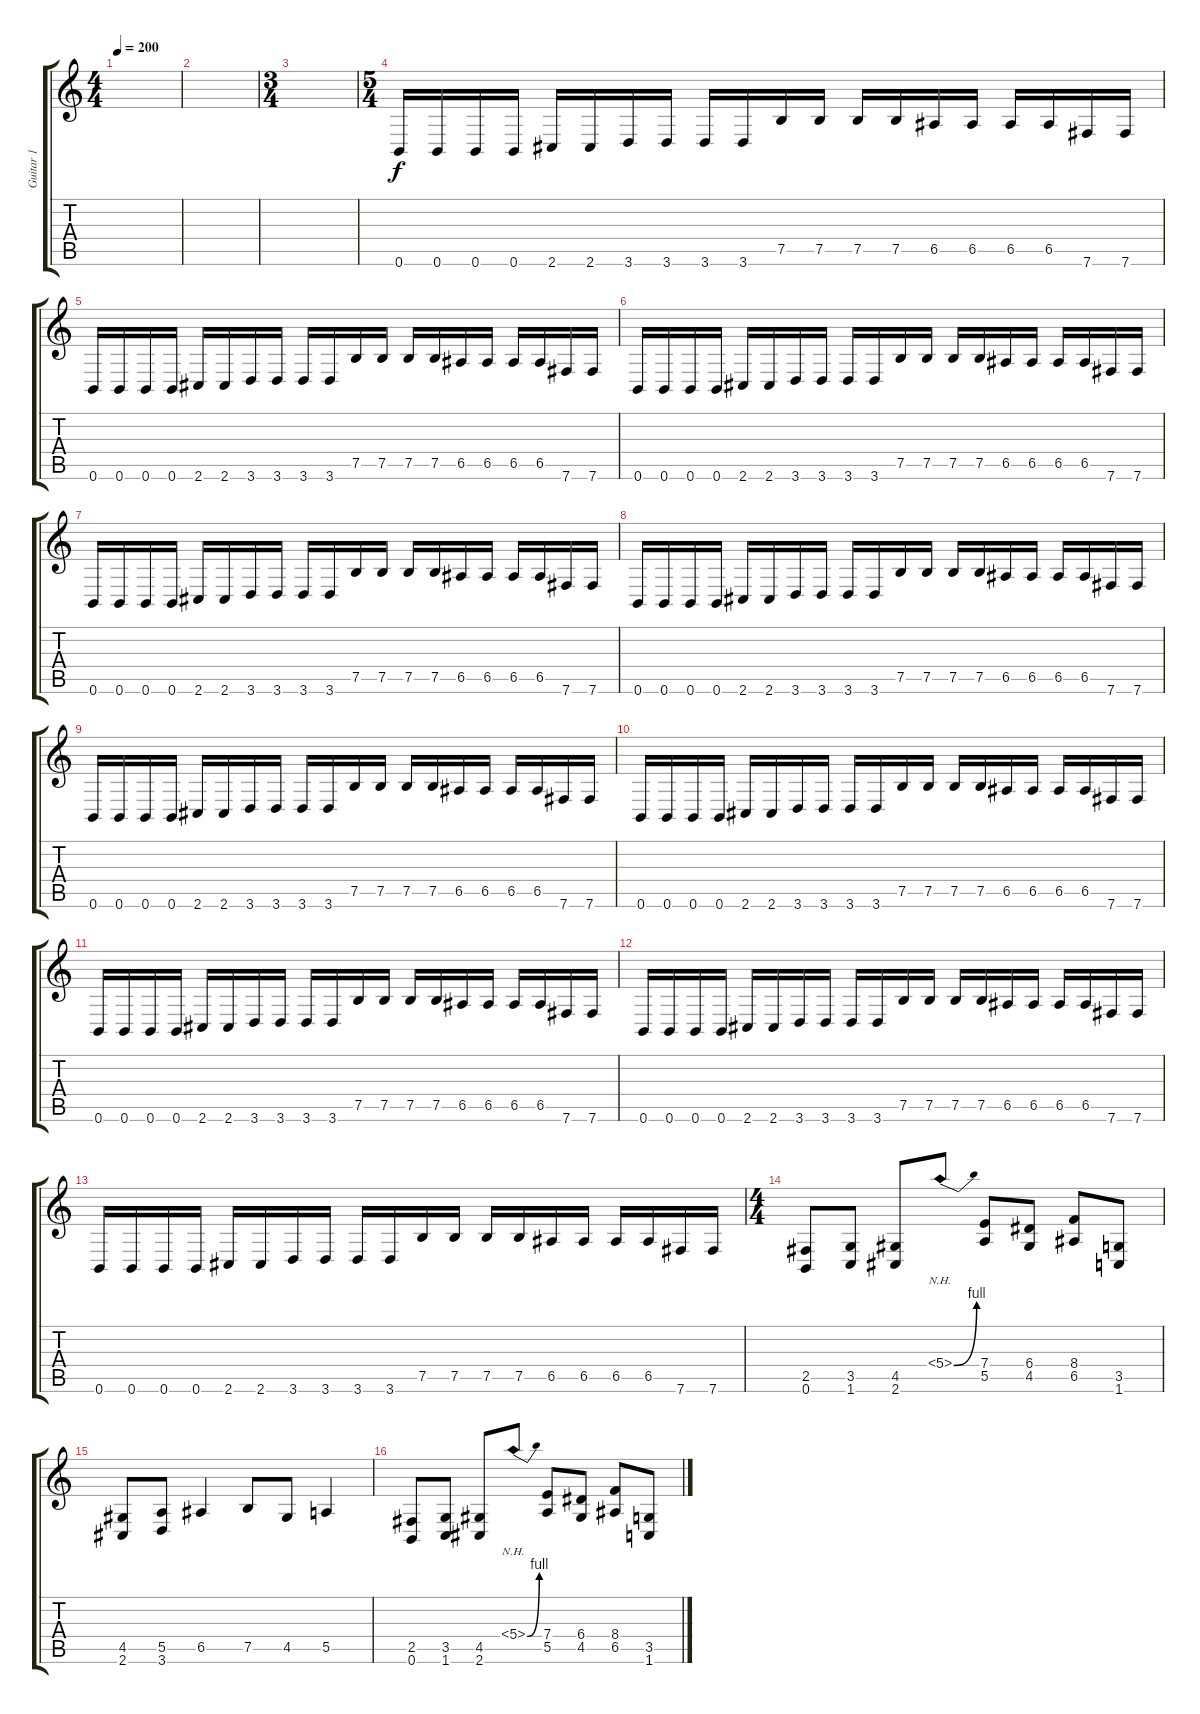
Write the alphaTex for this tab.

\track ("Guitar 1" "Guitar 1") {instrument distortionguitar}
\staff {score tabs}
\tuning (B3 Gb3 D3 A2 E2 B1) {hide}
\ts (4 4)
\tempo 200
\clef g2
\ks c
|
|
\ts (3 4)
|
\ts (5 4)
0.6.16 0.6.16 0.6.16 0.6.16 2.6.16 2.6.16 3.6.16 3.6.16 3.6.16 3.6.16 7.5.16 7.5.16 7.5.16 7.5.16 6.5.16 6.5.16 6.5.16 6.5.16 7.6.16 7.6.16 |
0.6.16 0.6.16 0.6.16 0.6.16 2.6.16 2.6.16 3.6.16 3.6.16 3.6.16 3.6.16 7.5.16 7.5.16 7.5.16 7.5.16 6.5.16 6.5.16 6.5.16 6.5.16 7.6.16 7.6.16 |
0.6.16 0.6.16 0.6.16 0.6.16 2.6.16 2.6.16 3.6.16 3.6.16 3.6.16 3.6.16 7.5.16 7.5.16 7.5.16 7.5.16 6.5.16 6.5.16 6.5.16 6.5.16 7.6.16 7.6.16 |
0.6.16 0.6.16 0.6.16 0.6.16 2.6.16 2.6.16 3.6.16 3.6.16 3.6.16 3.6.16 7.5.16 7.5.16 7.5.16 7.5.16 6.5.16 6.5.16 6.5.16 6.5.16 7.6.16 7.6.16 |
0.6.16 0.6.16 0.6.16 0.6.16 2.6.16 2.6.16 3.6.16 3.6.16 3.6.16 3.6.16 7.5.16 7.5.16 7.5.16 7.5.16 6.5.16 6.5.16 6.5.16 6.5.16 7.6.16 7.6.16 |
0.6.16 0.6.16 0.6.16 0.6.16 2.6.16 2.6.16 3.6.16 3.6.16 3.6.16 3.6.16 7.5.16 7.5.16 7.5.16 7.5.16 6.5.16 6.5.16 6.5.16 6.5.16 7.6.16 7.6.16 |
0.6.16 0.6.16 0.6.16 0.6.16 2.6.16 2.6.16 3.6.16 3.6.16 3.6.16 3.6.16 7.5.16 7.5.16 7.5.16 7.5.16 6.5.16 6.5.16 6.5.16 6.5.16 7.6.16 7.6.16 |
0.6.16 0.6.16 0.6.16 0.6.16 2.6.16 2.6.16 3.6.16 3.6.16 3.6.16 3.6.16 7.5.16 7.5.16 7.5.16 7.5.16 6.5.16 6.5.16 6.5.16 6.5.16 7.6.16 7.6.16 |
0.6.16 0.6.16 0.6.16 0.6.16 2.6.16 2.6.16 3.6.16 3.6.16 3.6.16 3.6.16 7.5.16 7.5.16 7.5.16 7.5.16 6.5.16 6.5.16 6.5.16 6.5.16 7.6.16 7.6.16 |
0.6.16 0.6.16 0.6.16 0.6.16 2.6.16 2.6.16 3.6.16 3.6.16 3.6.16 3.6.16 7.5.16 7.5.16 7.5.16 7.5.16 6.5.16 6.5.16 6.5.16 6.5.16 7.6.16 7.6.16 |
\ts (4 4)
(2.5 0.6).8 (3.5 1.6).8 (4.5 2.6).8 5.4{be (bend 0 0 60 4) nh}.8 (7.4 5.5).8 (6.4 4.5).8 (8.4 6.5).8 (3.5 1.6).8 |
(4.5 2.6).8 (5.5 3.6).8 6.5.4 7.5.8 4.5.8 5.5.4 |
(2.5 0.6).8 (3.5 1.6).8 (4.5 2.6).8 5.4{be (bend 0 0 60 4) nh}.8 (7.4 5.5).8 (6.4 4.5).8 (8.4 6.5).8 (3.5 1.6).8
